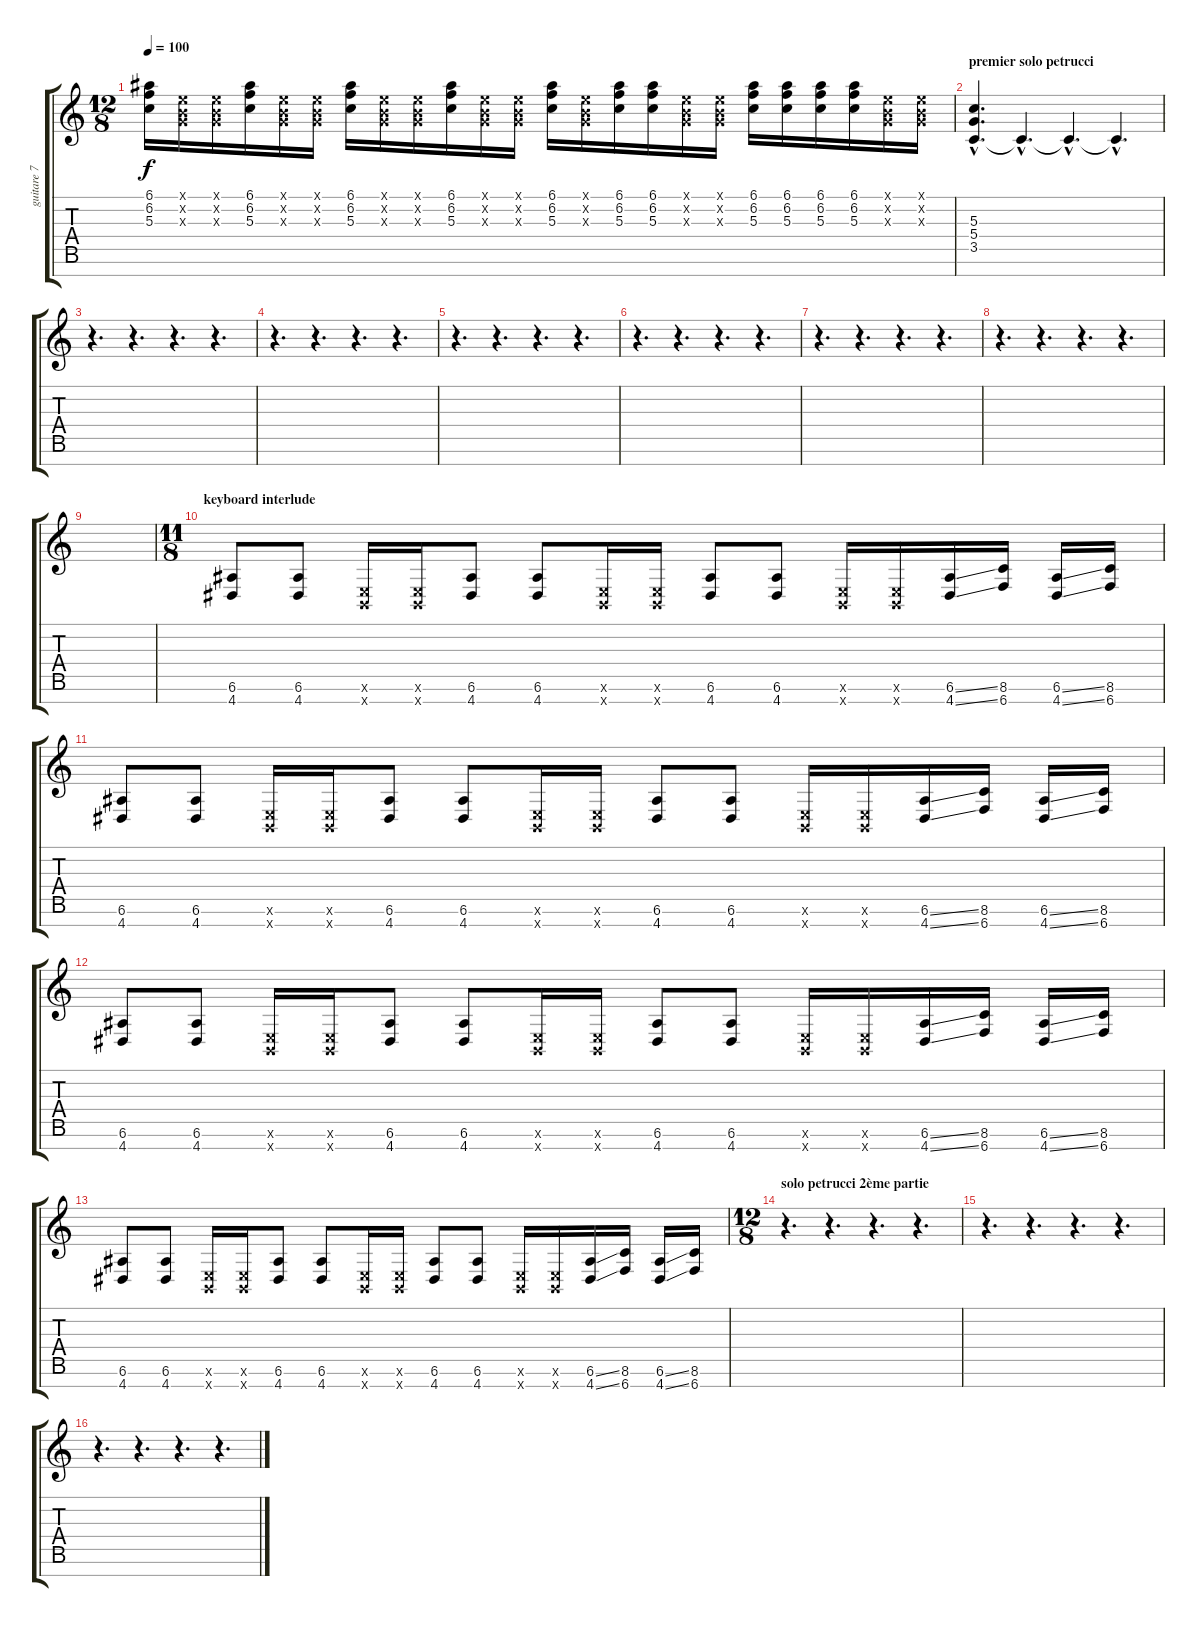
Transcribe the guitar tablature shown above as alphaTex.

\track ("guitare 7 cordes" "guitare 7 ") {instrument overdrivenguitar}
\staff {score tabs}
\tuning (E4 B3 G3 D3 A2 E2 B1) {hide}
\ts (12 8)
\tempo 100
\clef g2
\ks c
(6.1 6.2 5.3).16{dy f} (0.1{x} 0.2{x} 0.3{x}).16 (0.1{x} 0.2{x} 0.3{x}).16 (6.1 6.2 5.3).16 (0.1{x} 0.2{x} 0.3{x}).16 (0.1{x} 0.2{x} 0.3{x}).16 (6.1 6.2 5.3).16 (0.1{x} 0.2{x} 0.3{x}).16 (0.1{x} 0.2{x} 0.3{x}).16 (6.1 6.2 5.3).16 (0.1{x} 0.2{x} 0.3{x}).16 (0.1{x} 0.2{x} 0.3{x}).16 (6.1 6.2 5.3).16 (0.1{x} 0.2{x} 0.3{x}).16 (6.1 6.2 5.3).16 (6.1 6.2 5.3).16 (0.1{x} 0.2{x} 0.3{x}).16 (0.1{x} 0.2{x} 0.3{x}).16 (6.1 6.2 5.3).16 (6.1 6.2 5.3).16 (6.1 6.2 5.3).16 (6.1 6.2 5.3).16 (0.1{x} 0.2{x} 0.3{x}).16 (0.1{x} 0.2{x} 0.3{x}).16 |
\section ("" "premier solo petrucci")
(5.3{hac} 5.4{hac} 3.5{hac}).4{d} 3.5{hac t}.4{d} 3.5{hac t}.4{d} 3.5{hac t}.4{d} |
r.4{d} r.4{d} r.4{d} r.4{d} |
r.4{d} r.4{d} r.4{d} r.4{d} |
r.4{d} r.4{d} r.4{d} r.4{d} |
r.4{d} r.4{d} r.4{d} r.4{d} |
r.4{d} r.4{d} r.4{d} r.4{d} |
r.4{d} r.4{d} r.4{d} r.4{d} |
|
\ts (11 8)
\section ("" "keyboard interlude")
(6.6 4.7).8 (6.6 4.7).8 (0.6{x} 0.7{x}).16 (0.6{x} 0.7{x}).16 (6.6 4.7).8 (6.6 4.7).8 (0.6{x} 0.7{x}).16 (0.6{x} 0.7{x}).16 (6.6 4.7).8 (6.6 4.7).8 (0.6{x} 0.7{x}).16 (0.6{x} 0.7{x}).16 (6.6{ss} 4.7{ss}).16 (8.6 6.7).16 (6.6{ss} 4.7{ss}).16 (8.6 6.7).16 |
(6.6 4.7).8 (6.6 4.7).8 (0.6{x} 0.7{x}).16 (0.6{x} 0.7{x}).16 (6.6 4.7).8 (6.6 4.7).8 (0.6{x} 0.7{x}).16 (0.6{x} 0.7{x}).16 (6.6 4.7).8 (6.6 4.7).8 (0.6{x} 0.7{x}).16 (0.6{x} 0.7{x}).16 (6.6{ss} 4.7{ss}).16 (8.6 6.7).16 (6.6{ss} 4.7{ss}).16 (8.6 6.7).16 |
(6.6 4.7).8 (6.6 4.7).8 (0.6{x} 0.7{x}).16 (0.6{x} 0.7{x}).16 (6.6 4.7).8 (6.6 4.7).8 (0.6{x} 0.7{x}).16 (0.6{x} 0.7{x}).16 (6.6 4.7).8 (6.6 4.7).8 (0.6{x} 0.7{x}).16 (0.6{x} 0.7{x}).16 (6.6{ss} 4.7{ss}).16 (8.6 6.7).16 (6.6{ss} 4.7{ss}).16 (8.6 6.7).16 |
(6.6 4.7).8 (6.6 4.7).8 (0.6{x} 0.7{x}).16 (0.6{x} 0.7{x}).16 (6.6 4.7).8 (6.6 4.7).8 (0.6{x} 0.7{x}).16 (0.6{x} 0.7{x}).16 (6.6 4.7).8 (6.6 4.7).8 (0.6{x} 0.7{x}).16 (0.6{x} 0.7{x}).16 (6.6{ss} 4.7{ss}).16 (8.6 6.7).16 (6.6{ss} 4.7{ss}).16 (8.6 6.7).16 |
\ts (12 8)
\section ("" "solo petrucci 2ème partie")
r.4{d} r.4{d} r.4{d} r.4{d} |
r.4{d} r.4{d} r.4{d} r.4{d} |
r.4{d} r.4{d} r.4{d} r.4{d}
